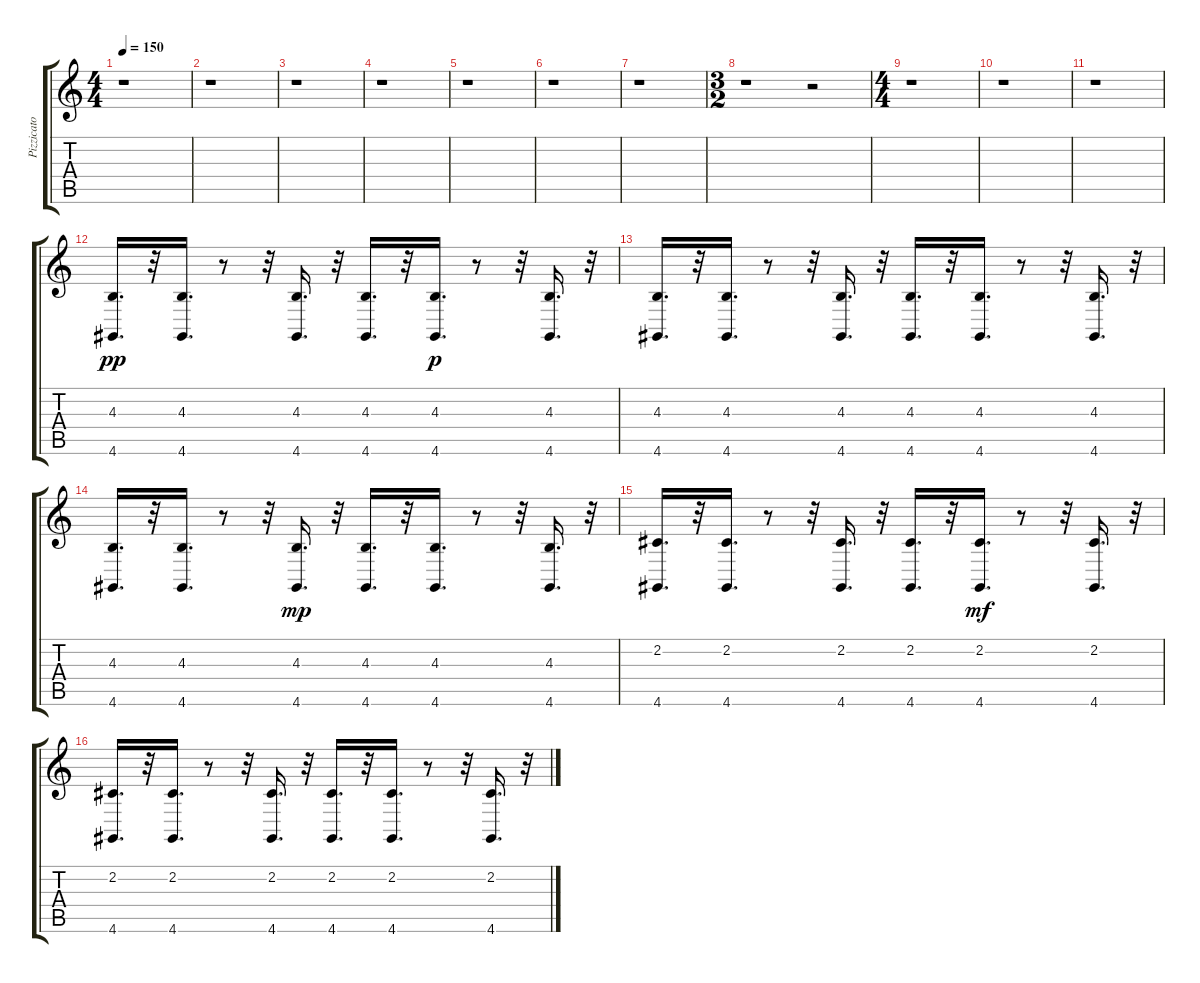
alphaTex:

\track ("Pizzicato strings" "Pizzicato ") {instrument pizzicatostrings}
\staff {score tabs}
\tuning (E4 B3 G3 D3 A2 E2) {hide}
\ts (4 4)
\tempo 150
\clef g2
\ks c
r.1{dy pp} |
r.1 |
r.1 |
r.1 |
r.1 |
r.1 |
r.1 |
\ts (3 2)
r.1 r.2 |
\ts (4 4)
r.1 |
r.1 |
r.1 |
(4.3 4.6).16{d} r.32 (4.3 4.6).16{d} r.8 r.32 (4.3 4.6).16{d} r.32 (4.3 4.6).16{d} r.32 (4.3 4.6).16{d dy p} r.8 r.32 (4.3 4.6).16{d} r.32 |
(4.3 4.6).16{d} r.32 (4.3 4.6).16{d} r.8 r.32 (4.3 4.6).16{d} r.32 (4.3 4.6).16{d} r.32 (4.3 4.6).16{d} r.8 r.32 (4.3 4.6).16{d} r.32 |
(4.3 4.6).16{d} r.32 (4.3 4.6).16{d} r.8 r.32 (4.3 4.6).16{d dy mp} r.32 (4.3 4.6).16{d} r.32 (4.3 4.6).16{d} r.8 r.32 (4.3 4.6).16{d} r.32 |
(2.2 4.6).16{d} r.32 (2.2 4.6).16{d} r.8 r.32 (2.2 4.6).16{d} r.32 (2.2 4.6).16{d} r.32 (2.2 4.6).16{d dy mf} r.8 r.32 (2.2 4.6).16{d} r.32 |
(2.2 4.6).16{d} r.32 (2.2 4.6).16{d} r.8 r.32 (2.2 4.6).16{d} r.32 (2.2 4.6).16{d} r.32 (2.2 4.6).16{d} r.8 r.32 (2.2 4.6).16{d} r.32
